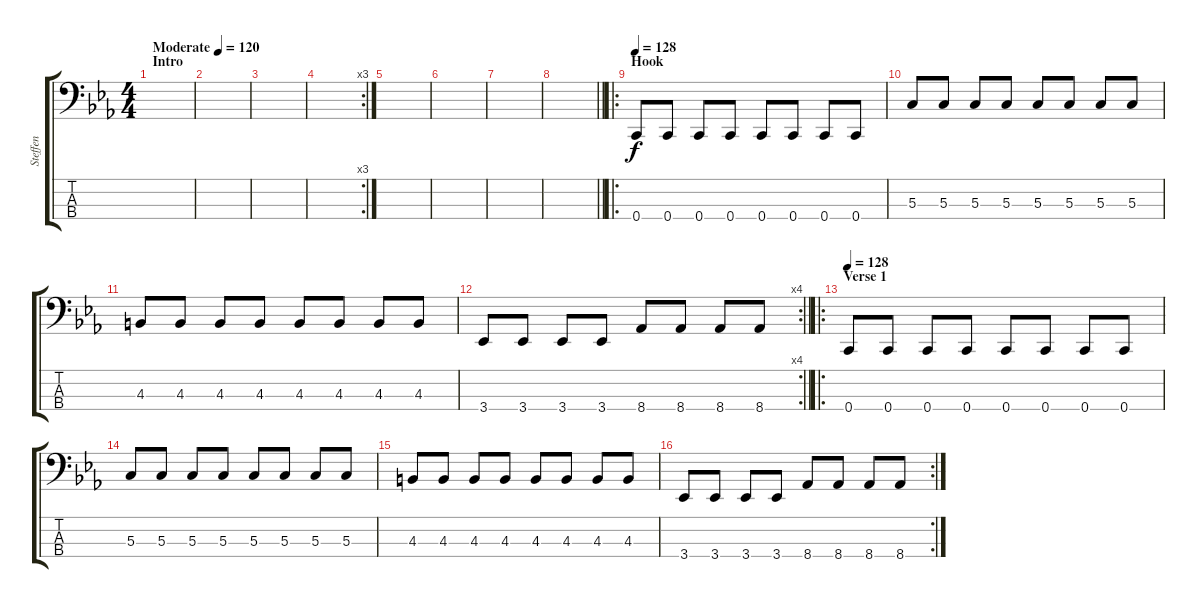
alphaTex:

\track ("Steffen" "Steffen") {instrument electricbasspick}
\staff {score tabs}
\tuning (F2 C2 G1 C1) {hide}
\ts (4 4)
\section ("" "Intro")
\tempo (120 "Moderate")
\clef f4
\ks cminor
|
|
|
\rc 3
|
|
|
|
\barLineRight lightlight
|
\ro
\section ("" "Hook")
\tempo 128
0.4.8 0.4.8 0.4.8 0.4.8 0.4.8 0.4.8 0.4.8 0.4.8 |
5.3.8 5.3.8 5.3.8 5.3.8 5.3.8 5.3.8 5.3.8 5.3.8 |
4.3.8 4.3.8 4.3.8 4.3.8 4.3.8 4.3.8 4.3.8 4.3.8 |
\rc 4
\barLineRight lightlight
3.4.8 3.4.8 3.4.8 3.4.8 8.4.8 8.4.8 8.4.8 8.4.8 |
\ro
\section ("" "Verse 1")
\tempo 128
0.4.8 0.4.8 0.4.8 0.4.8 0.4.8 0.4.8 0.4.8 0.4.8 |
5.3.8 5.3.8 5.3.8 5.3.8 5.3.8 5.3.8 5.3.8 5.3.8 |
4.3.8 4.3.8 4.3.8 4.3.8 4.3.8 4.3.8 4.3.8 4.3.8 |
\rc 2
3.4.8 3.4.8 3.4.8 3.4.8 8.4.8 8.4.8 8.4.8 8.4.8
